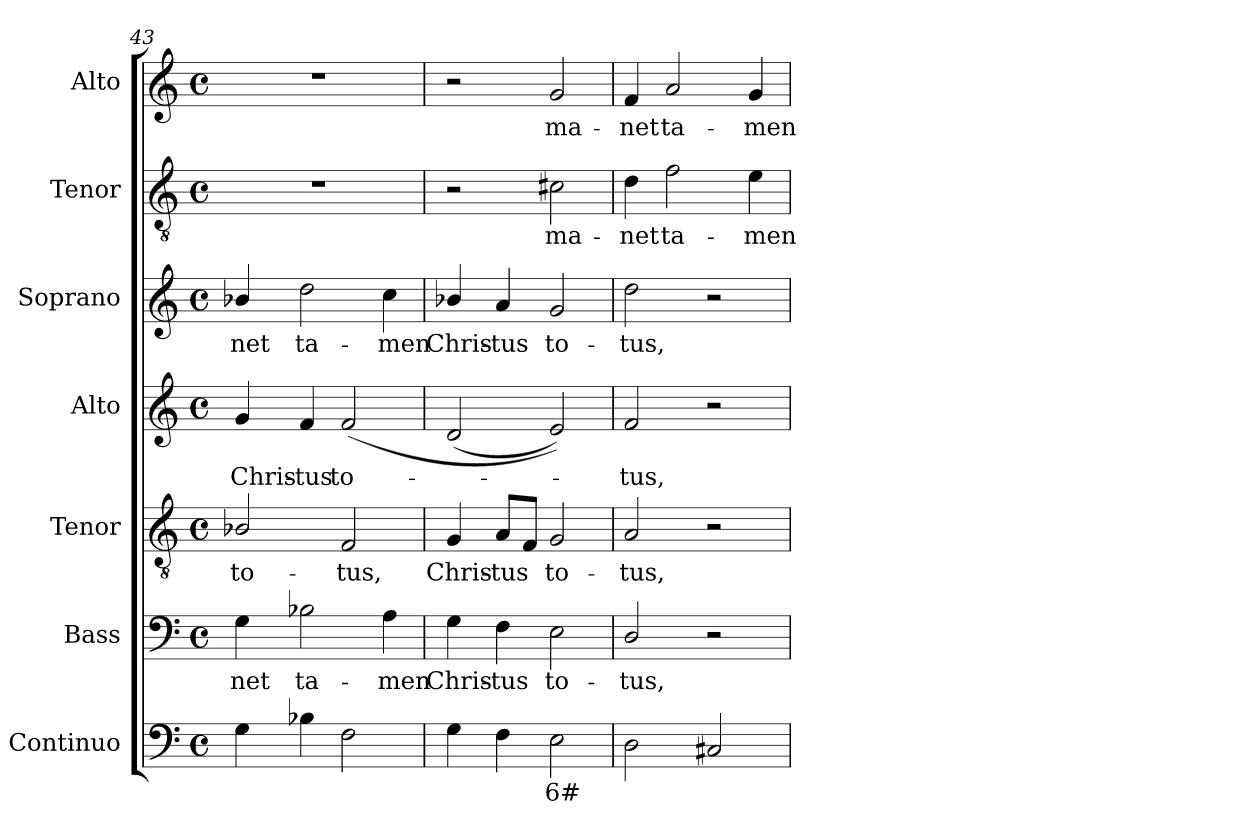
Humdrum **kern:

**kern	**text	**kern	**text	**kern	**text	**kern	**text	**kern	**text	**kern	**text	**kern	**text
*part7	*part7	*part6	*part6	*part5	*part5	*part4	*part4	*part3	*part3	*part2	*part2	*part1	*part1
*staff7	*staff7	*staff6	*staff6	*staff5	*staff5	*staff4	*staff4	*staff3	*staff3	*staff2	*staff2	*staff1	*staff1
*I"Continuo	*	*I"Bass	*	*I"Tenor	*	*I"Alto	*	*I"Soprano	*	*I"Tenor	*	*I"Alto	*
*I'Cont.	*	*I'B.	*	*I'T.	*	*I'A.	*	*I'S.	*	*I'T.	*	*I'A.	*
!!LO:LB:g=z
*clefF4	*	*clefF4	*	*clefGv2	*	*clefG2	*	*clefG2	*	*clefGv2	*	*clefG2	*
*	*	*	*	*ITrd7c12	*	*	*	*	*	*ITrd7c12	*	*	*
*k[]	*	*k[]	*	*k[]	*	*k[]	*	*k[]	*	*k[]	*	*k[]	*
*C:	*	*C:	*	*C:	*	*C:	*	*C:	*	*C:	*	*C:	*
*M4/4	*	*M4/4	*	*M4/4	*	*M4/4	*	*M4/4	*	*M4/4	*	*M4/4	*
*met(c)	*	*met(c)	*	*met(c)	*	*met(c)	*	*met(c)	*	*met(c)	*	*met(c)	*
=43	=43	=43	=43	=43	=43	=43	=43	=43	=43	=43	=43	=43	=43
!	!	!	!LO:LY:b:color=#000000	!	!	!	!	!	!	!	!	!	!
!	!	!	!	!	!LO:LY:b:color=#000000	!	!	!	!	!	!	!	!
!	!	!	!	!	!	!	!LO:LY:b:color=#000000	!	!	!	!	!	!
!	!	!	!	!	!	!	!	!	!LO:LY:b:color=#000000	!	!	!	!
4Gi\	.	4Gi\	-net	2BB-Xi/	to-	4gi/	Chris-	4b-Xi/	-net	1r	.	1r	.
!	!	!	!LO:LY:b:color=#000000	!	!	!	!	!	!	!	!	!	!
!	!	!	!	!	!	!	!LO:LY:b:color=#000000	!	!	!	!	!	!
!	!	!	!	!	!	!	!	!	!LO:LY:b:color=#000000	!	!	!	!
4B-Xi\	.	2B-Xi\	ta-	.	.	4fi/	-tus	2ddi\	ta-	.	.	.	.
!	!	!	!	!	!LO:LY:b:color=#000000	!	!	!	!	!	!	!	!
!	!	!	!	!	!	!	!LO:LY:b:color=#000000	!	!	!	!	!	!
2Fi\	.	.	.	2FFi/	-tus,	(2fi/	to-	.	.	.	.	.	.
!	!	!	!LO:LY:b:color=#000000	!	!	!	!	!	!	!	!	!	!
!	!	!	!	!	!	!	!	!	!LO:LY:b:color=#000000	!	!	!	!
.	.	4Ai\	-men	.	.	.	.	4cci\	-men	.	.	.	.
=44	=44	=44	=44	=44	=44	=44	=44	=44	=44	=44	=44	=44	=44
!	!	!	!LO:LY:b:color=#000000	!	!	!	!	!	!	!	!	!	!
!	!	!	!	!	!LO:LY:b:color=#000000	!	!	!	!	!	!	!	!
!	!	!	!	!	!	!	!	!	!LO:LY:b:color=#000000	!	!	!	!
4Gi\	.	4Gi\	Chris-	4GGi/	Chris-	(2di/	.	4b-Xi/	Chris-	2r	.	2r	.
!	!	!	!LO:LY:b:color=#000000	!	!	!	!	!	!	!	!	!	!
!	!	!	!	!	!LO:LY:b:color=#000000	!	!	!	!	!	!	!	!
!	!	!	!	!	!	!	!	!	!LO:LY:b:color=#000000	!	!	!	!
4Fi\	.	4Fi\	-tus	8AAi/L	-tus	.	.	4ai/	-tus	.	.	.	.
.	.	.	.	8FFi/J	.	.	.	.	.	.	.	.	.
!	!LO:LY:b:color=#000000	!	!	!	!	!	!	!	!	!	!	!	!
!	!	!	!LO:LY:b:color=#000000	!	!	!	!	!	!	!	!	!	!
!	!	!	!	!	!LO:LY:b:color=#000000	!	!	!	!	!	!	!	!
!	!	!	!	!	!	!	!	!	!LO:LY:b:color=#000000	!	!	!	!
!	!	!	!	!	!	!	!	!	!	!	!LO:LY:b:color=#000000	!	!
!	!	!	!	!	!	!	!	!	!	!	!	!	!LO:LY:b:color=#000000
2Ei\	6#	2Ei\	to-	2GGi/	to-	2ei/))	.	2gi/	to-	2C#Xi\	ma-	2gi/	ma-
=45	=45	=45	=45	=45	=45	=45	=45	=45	=45	=45	=45	=45	=45
!	!	!	!LO:LY:b:color=#000000	!	!	!	!	!	!	!	!	!	!
!	!	!	!	!	!LO:LY:b:color=#000000	!	!	!	!	!	!	!	!
!	!	!	!	!	!	!	!LO:LY:b:color=#000000	!	!	!	!	!	!
!	!	!	!	!	!	!	!	!	!LO:LY:b:color=#000000	!	!	!	!
!	!	!	!	!	!	!	!	!	!	!	!LO:LY:b:color=#000000	!	!
!	!	!	!	!	!	!	!	!	!	!	!	!	!LO:LY:b:color=#000000
2Di\	.	2Di/	-tus,	2AAi/	-tus,	2fi/	-tus,	2ddi\	-tus,	4Di\	-net	4fi/	-net
!	!	!	!	!	!	!	!	!	!	!	!LO:LY:b:color=#000000	!	!
!	!	!	!	!	!	!	!	!	!	!	!	!	!LO:LY:b:color=#000000
.	.	.	.	.	.	.	.	.	.	2Fi\	ta-	2ai/	ta-
2C#Xi/	.	2r	.	2r	.	2r	.	2r	.	.	.	.	.
!	!	!	!	!	!	!	!	!	!	!	!LO:LY:b:color=#000000	!	!
!	!	!	!	!	!	!	!	!	!	!	!	!	!LO:LY:b:color=#000000
.	.	.	.	.	.	.	.	.	.	4Ei\	-men	4gi/	-men
=	=	=	=	=	=	=	=	=	=	=	=	=	=
*-	*-	*-	*-	*-	*-	*-	*-	*-	*-	*-	*-	*-	*-
